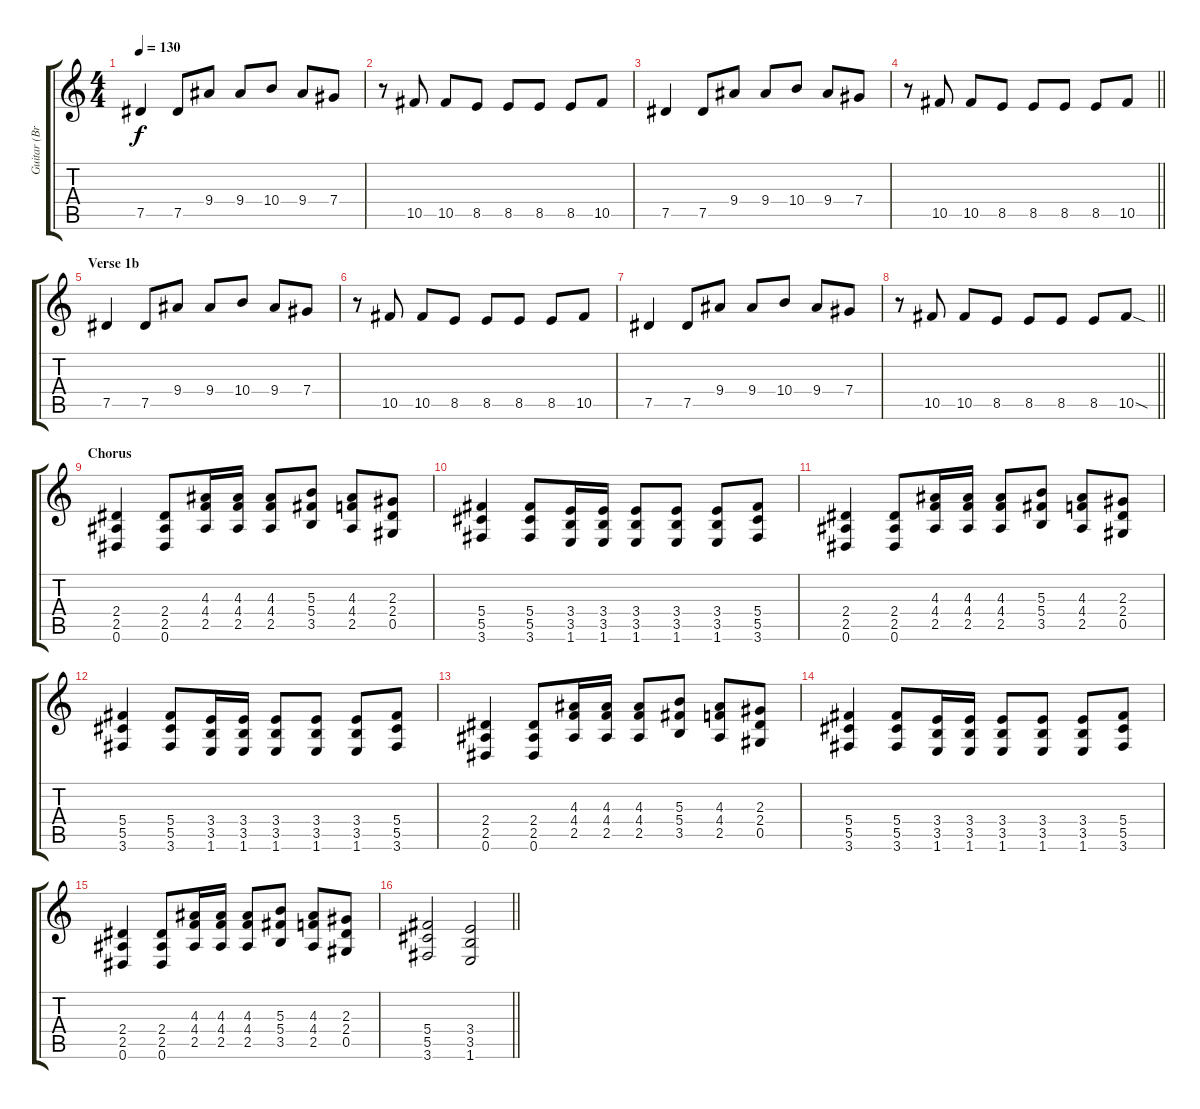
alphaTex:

\track ("Guitar (Brad)" "Guitar (Br") {instrument distortionguitar}
\staff {score tabs}
\tuning (Eb4 Bb3 Gb3 Db3 Ab2 Eb2) {hide}
\ts (4 4)
\tempo 130
\clef g2
\ks c
7.5.4{dy f} 7.5.8 9.4.8 9.4.8 10.4.8 9.4.8 7.4.8 |
r.8 10.5.8 10.5.8 8.5.8 8.5.8 8.5.8 8.5.8 10.5.8 |
7.5.4 7.5.8 9.4.8 9.4.8 10.4.8 9.4.8 7.4.8 |
\barLineRight lightlight
r.8 10.5.8 10.5.8 8.5.8 8.5.8 8.5.8 8.5.8 10.5.8 |
\section ("" "Verse 1b")
7.5.4 7.5.8 9.4.8 9.4.8 10.4.8 9.4.8 7.4.8 |
r.8 10.5.8 10.5.8 8.5.8 8.5.8 8.5.8 8.5.8 10.5.8 |
7.5.4 7.5.8 9.4.8 9.4.8 10.4.8 9.4.8 7.4.8 |
\barLineRight lightlight
r.8 10.5.8 10.5.8 8.5.8 8.5.8 8.5.8 8.5.8 10.5{sod}.8 |
\section ("" "Chorus")
(2.4 2.5 0.6).4 (2.4 2.5 0.6).8 (4.3 4.4 2.5).16 (4.3 4.4 2.5).16 (4.3 4.4 2.5).8 (5.3 5.4 3.5).8 (4.3 4.4 2.5).8 (2.3 2.4 0.5).8 |
(5.4 5.5 3.6).4 (5.4 5.5 3.6).8 (3.4 3.5 1.6).16 (3.4 3.5 1.6).16 (3.4 3.5 1.6).8 (3.4 3.5 1.6).8 (3.4 3.5 1.6).8 (5.4 5.5 3.6).8 |
(2.4 2.5 0.6).4 (2.4 2.5 0.6).8 (4.3 4.4 2.5).16 (4.3 4.4 2.5).16 (4.3 4.4 2.5).8 (5.3 5.4 3.5).8 (4.3 4.4 2.5).8 (2.3 2.4 0.5).8 |
(5.4 5.5 3.6).4 (5.4 5.5 3.6).8 (3.4 3.5 1.6).16 (3.4 3.5 1.6).16 (3.4 3.5 1.6).8 (3.4 3.5 1.6).8 (3.4 3.5 1.6).8 (5.4 5.5 3.6).8 |
(2.4 2.5 0.6).4 (2.4 2.5 0.6).8 (4.3 4.4 2.5).16 (4.3 4.4 2.5).16 (4.3 4.4 2.5).8 (5.3 5.4 3.5).8 (4.3 4.4 2.5).8 (2.3 2.4 0.5).8 |
(5.4 5.5 3.6).4 (5.4 5.5 3.6).8 (3.4 3.5 1.6).16 (3.4 3.5 1.6).16 (3.4 3.5 1.6).8 (3.4 3.5 1.6).8 (3.4 3.5 1.6).8 (5.4 5.5 3.6).8 |
(2.4 2.5 0.6).4 (2.4 2.5 0.6).8 (4.3 4.4 2.5).16 (4.3 4.4 2.5).16 (4.3 4.4 2.5).8 (5.3 5.4 3.5).8 (4.3 4.4 2.5).8 (2.3 2.4 0.5).8 |
\barLineRight lightlight
(5.4 5.5 3.6).2 (3.4 3.5 1.6).2
